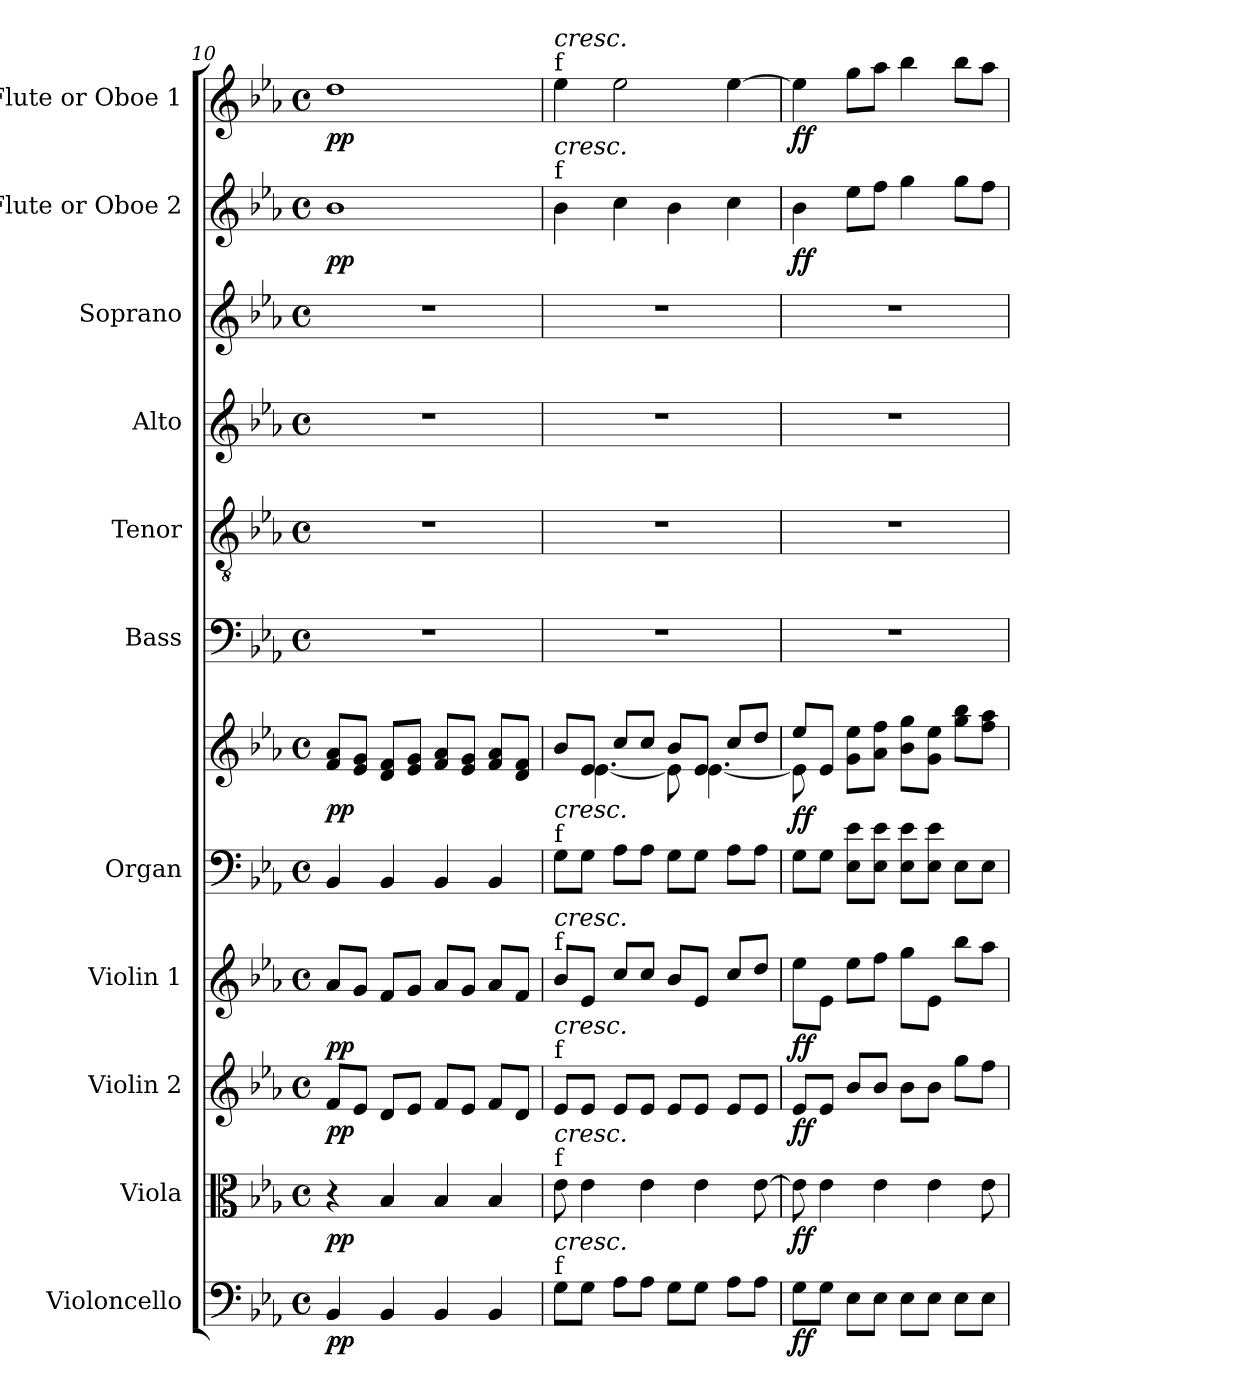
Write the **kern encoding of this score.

**kern	**dynam	**kern	**dynam	**kern	**dynam	**kern	**dynam	**kern	**kern	**dynam	**kern	**kern	**kern	**kern	**kern	**dynam	**kern	**dynam
*part11	*part11	*part10	*part10	*part9	*part9	*part8	*part8	*part7	*part7	*part7	*part6	*part5	*part4	*part3	*part2	*part2	*part1	*part1
*staff12	*staff12	*staff11	*staff11	*staff10	*staff10	*staff9	*staff9	*staff8	*staff7	*staff7/8	*staff6	*staff5	*staff4	*staff3	*staff2	*staff2	*staff1	*staff1
*I"Violoncello	*	*I"Viola	*	*I"Violin 2	*	*I"Violin 1	*	*I"Organ	*	*	*I"Bass	*I"Tenor	*I"Alto	*I"Soprano	*I"Flute or Oboe 2	*	*I"Flute or Oboe 1	*
*I'Vc.	*	*I'Vla.	*	*I'Vln. 2	*	*I'Vln. 1	*	*I'Org.	*	*	*I'B.	*I'T.	*I'A.	*I'S.	*I'Fl. or Ob. 2	*	*I'Fl. or Ob. 1	*
*clefF4	*	*clefC3	*	*clefG2	*	*clefG2	*	*clefF4	*clefG2	*	*clefF4	*clefGv2	*clefG2	*clefG2	*clefG2	*	*clefG2	*
*	*	*	*	*	*	*	*	*	*	*	*	*ITrd7c12	*	*	*	*	*	*
*k[b-e-a-]	*	*k[b-e-a-]	*	*k[b-e-a-]	*	*k[b-e-a-]	*	*k[b-e-a-]	*k[b-e-a-]	*	*k[b-e-a-]	*k[b-e-a-]	*k[b-e-a-]	*k[b-e-a-]	*k[b-e-a-]	*	*k[b-e-a-]	*
*E-:	*	*E-:	*	*E-:	*	*E-:	*	*E-:	*E-:	*	*E-:	*E-:	*E-:	*E-:	*E-:	*	*E-:	*
*M4/4	*	*M4/4	*	*M4/4	*	*M4/4	*	*M4/4	*M4/4	*	*M4/4	*M4/4	*M4/4	*M4/4	*M4/4	*	*M4/4	*
*met(c)	*	*met(c)	*	*met(c)	*	*met(c)	*	*met(c)	*met(c)	*	*met(c)	*met(c)	*met(c)	*met(c)	*met(c)	*	*met(c)	*
=10	=10	=10	=10	=10	=10	=10	=10	=10	=10	=10	=10	=10	=10	=10	=10	=10	=10	=10
4BB-i/	pp	4r	pp	8fi/L	pp	8a-i/L	pp	4BB-i/	8fi/ 8a-i/L	pp	1r	1r	1r	1r	1b-i	pp	1ddi	pp
.	.	.	.	8e-i/J	.	8gi/J	.	.	8e-i/ 8gi/J	.	.	.	.	.	.	.	.	.
4BB-i/	.	4B-i/	.	8di/L	.	8fi/L	.	4BB-i/	8di/ 8fi/L	.	.	.	.	.	.	.	.	.
.	.	.	.	8e-i/J	.	8gi/J	.	.	8e-i/ 8gi/J	.	.	.	.	.	.	.	.	.
4BB-i/	.	4B-i/	.	8fi/L	.	8a-i/L	.	4BB-i/	8fi/ 8a-i/L	.	.	.	.	.	.	.	.	.
.	.	.	.	8e-i/J	.	8gi/J	.	.	8e-i/ 8gi/J	.	.	.	.	.	.	.	.	.
4BB-i/	.	4B-i/	.	8fi/L	.	8a-i/L	.	4BB-i/	8fi/ 8a-i/L	.	.	.	.	.	.	.	.	.
.	.	.	.	8di/J	.	8fi/J	.	.	8di/ 8fi/J	.	.	.	.	.	.	.	.	.
!!LO:PB:g=z
=11	=11	=11	=11	=11	=11	=11	=11	=11	=11	=11	=11	=11	=11	=11	=11	=11	=11	=11
*	*	*	*	*	*	*	*	*	*^	*	*	*	*	*	*	*	*	*
!	!	!	!	!	!	!	!	!	!	!	!	!	!	!	!	!	!	!LO:TX:a:t=f	!
!	!	!	!	!	!	!	!	!	!	!	!	!	!	!	!	!	!	!LO:TX:i:t=cresc.	!
!	!	!	!	!	!	!	!	!	!	!	!	!	!	!	!	!LO:TX:a:t=f	!	!	!
!	!	!	!	!	!	!	!	!	!	!	!	!	!	!	!	!LO:TX:i:t=cresc.	!	!	!
!	!	!	!	!	!	!	!	!LO:TX:a:t=f	!	!	!	!	!	!	!	!	!	!	!
!	!	!	!	!	!	!	!	!LO:TX:i:t=cresc.	!	!	!	!	!	!	!	!	!	!	!
!	!	!	!	!	!	!LO:TX:a:t=f	!	!	!	!	!	!	!	!	!	!	!	!	!
!	!	!	!	!	!	!LO:TX:i:t=cresc.	!	!	!	!	!	!	!	!	!	!	!	!	!
!	!	!	!	!LO:TX:a:t=f	!	!	!	!	!	!	!	!	!	!	!	!	!	!	!
!	!	!	!	!LO:TX:i:t=cresc.	!	!	!	!	!	!	!	!	!	!	!	!	!	!	!
!	!	!LO:TX:a:t=f	!	!	!	!	!	!	!	!	!	!	!	!	!	!	!	!	!
!	!	!LO:TX:i:t=cresc.	!	!	!	!	!	!	!	!	!	!	!	!	!	!	!	!	!
!LO:TX:a:t=f	!	!	!	!	!	!	!	!	!	!	!	!	!	!	!	!	!	!	!
!LO:TX:i:t=cresc.	!	!	!	!	!	!	!	!	!	!	!	!	!	!	!	!	!	!	!
8Gi\L	.	8e-i\	.	8e-i/L	.	8b-i/L	.	8Gi\L	8b-i/L	8ryy	.	1r	1r	1r	1r	4b-i\	.	4ee-i\	.
8Gi\J	.	4e-i\	.	8e-i/J	.	8e-i/J	.	8Gi\J	8e-i/J	[<4.e-i\	.	.	.	.	.	.	.	.	.
8A-i\L	.	.	.	8e-i/L	.	8cci/L	.	8A-i\L	8cci/L	.	.	.	.	.	.	4cci\	.	2ee-i\	.
8A-i\J	.	4e-i\	.	8e-i/J	.	8cci/J	.	8A-i\J	8cci/J	.	.	.	.	.	.	.	.	.	.
8Gi\L	.	.	.	8e-i/L	.	8b-i/L	.	8Gi\L	8b-i/L	8e-i\]	.	.	.	.	.	4b-i\	.	.	.
8Gi\J	.	4e-i\	.	8e-i/J	.	8e-i/J	.	8Gi\J	8e-i/J	[<4.e-i\	.	.	.	.	.	.	.	.	.
8A-i\L	.	.	.	8e-i/L	.	8cci/L	.	8A-i\L	8cci/L	.	.	.	.	.	.	4cci\	.	[>4ee-i\	.
8A-i\J	.	[>8e-i\	.	8e-i/J	.	8ddi/J	.	8A-i\J	8ddi/J	.	.	.	.	.	.	.	.	.	.
=12	=12	=12	=12	=12	=12	=12	=12	=12	=12	=12	=12	=12	=12	=12	=12	=12	=12	=12	=12
8Gi\L	ff	8e-i\]	ff	8e-i/L	ff	8ee-i\L	ff	8Gi\L	8ee-i/L	8e-i\]	ff	1r	1r	1r	1r	4b-i\	ff	4ee-i\]	ff
8Gi\J	.	4e-i\	.	8e-i/J	.	8e-i\J	.	8Gi\J	8e-i/J	2..ryy	.	.	.	.	.	.	.	.	.
8E-i\L	.	.	.	8b-i/L	.	8ee-i\L	.	8E-i\ 8e-i\L	8gi\ 8ee-i\L	.	.	.	.	.	.	8ee-i\L	.	8ggi\L	.
8E-i\J	.	4e-i\	.	8b-i/J	.	8ffi\J	.	8E-i\ 8e-i\J	8a-i\ 8ffi\J	.	.	.	.	.	.	8ffi\J	.	8aa-i\J	.
8E-i\L	.	.	.	8b-i\L	.	8ggi\L	.	8E-i\ 8e-i\L	8b-i\ 8ggi\L	.	.	.	.	.	.	4ggi\	.	4bb-i\	.
8E-i\J	.	4e-i\	.	8b-i\J	.	8e-i\J	.	8E-i\ 8e-i\J	8gi\ 8ee-i\J	.	.	.	.	.	.	.	.	.	.
8E-i\L	.	.	.	8ggi\L	.	8bb-i\L	.	8E-i\L	8ggi\ 8bb-i\L	.	.	.	.	.	.	8ggi\L	.	8bb-i\L	.
8E-i\J	.	8e-i\	.	8ffi\J	.	8aa-i\J	.	8E-i\J	8ffi\ 8aa-i\J	.	.	.	.	.	.	8ffi\J	.	8aa-i\J	.
*	*	*	*	*	*	*	*	*	*v	*v	*	*	*	*	*	*	*	*	*
=	=	=	=	=	=	=	=	=	=	=	=	=	=	=	=	=	=	=
*-	*-	*-	*-	*-	*-	*-	*-	*-	*-	*-	*-	*-	*-	*-	*-	*-	*-	*-
